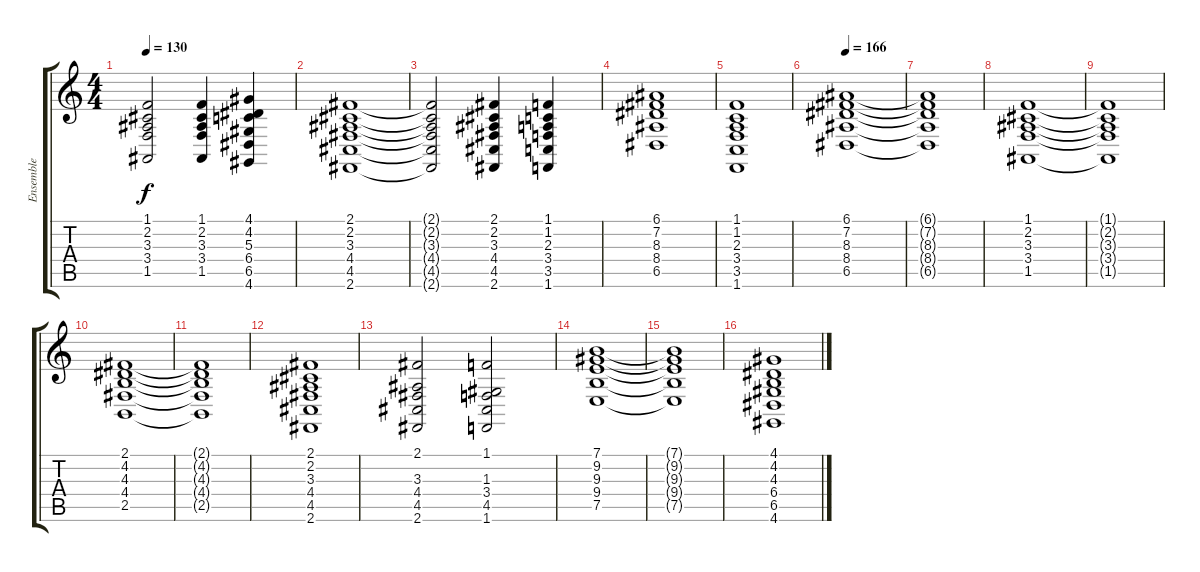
\track ("Ensemble" "Ensemble") {instrument stringensemble1}
\staff {score tabs}
\tuning (E4 B3 G3 D3 A2 E2) {hide}
\ts (4 4)
\tempo 130
\clef g2
\ks c
(1.1{t} 2.2{t} 3.3{t} 3.4{t} 1.5{t}).2{dy f} (1.1 2.2 3.3 3.4 1.5).4 (4.1 4.2 5.3 6.4 6.5 4.6).4 |
(2.1 2.2 3.3 4.4 4.5 2.6).1 |
(2.1{t} 2.2{t} 3.3{t} 4.4{t} 4.5{t} 2.6{t}).2 (2.1 2.2 3.3 4.4 4.5 2.6).4 (1.1 1.2 2.3 3.4 3.5 1.6).4 |
(6.1 7.2 8.3 8.4 6.5).1 |
(1.1 1.2 2.3 3.4 3.5 1.6).1 |
\section ("" "")
\tempo 166
(6.1 7.2 8.3 8.4 6.5).1 |
(6.1{t} 7.2{t} 8.3{t} 8.4{t} 6.5{t}).1 |
(1.1 2.2 3.3 3.4 1.5).1 |
(1.1{t} 2.2{t} 3.3{t} 3.4{t} 1.5{t}).1 |
(2.1 4.2 4.3 4.4 2.5).1 |
(2.1{t} 4.2{t} 4.3{t} 4.4{t} 2.5{t}).1 |
(2.1 2.2 3.3 4.4 4.5 2.6).1 |
(2.1 3.3 4.4 4.5 2.6).2 (1.1 1.3 3.4 4.5 1.6).2 |
\section ("" "")
(7.1 9.2 9.3 9.4 7.5).1 |
(7.1{t} 9.2{t} 9.3{t} 9.4{t} 7.5{t}).1 |
(4.1 4.2 4.3 6.4 6.5 4.6).1
